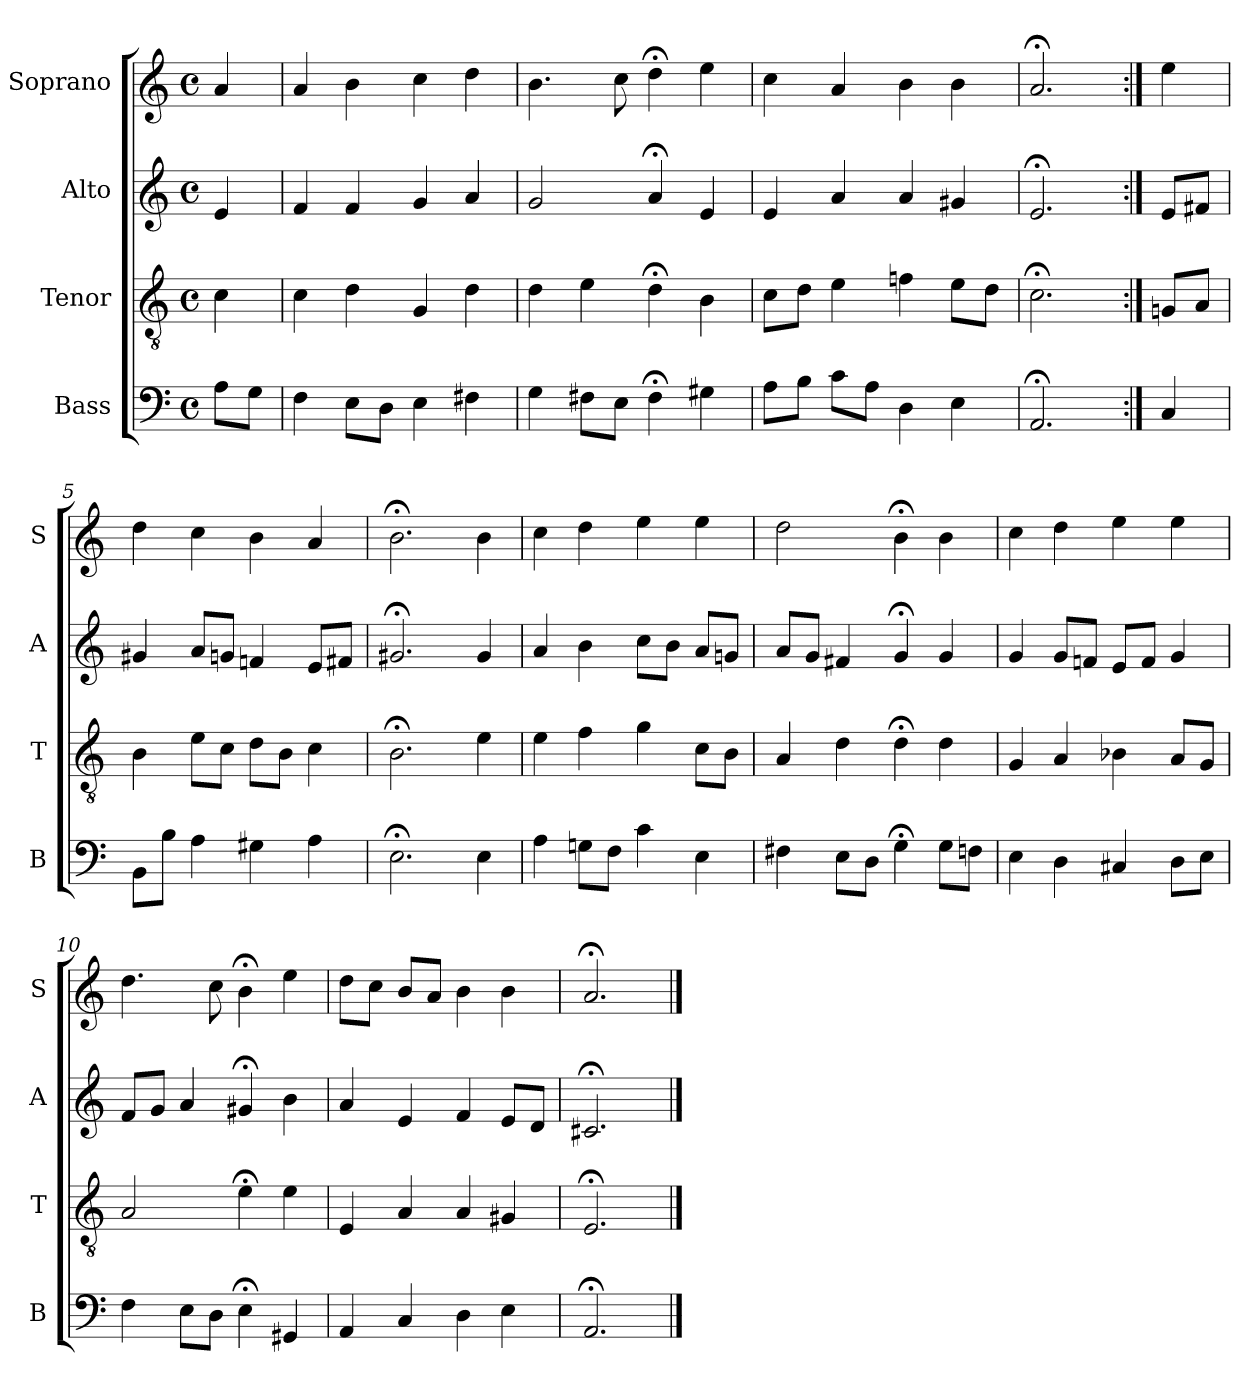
**kern	**kern	**kern	**kern
*part4	*part3	*part2	*part1
*staff4	*staff3	*staff2	*staff1
*I"Bass	*I"Tenor	*I"Alto	*I"Soprano
*I'B	*I'T	*I'A	*I'S
*clefF4	*clefGv2	*clefG2	*clefG2
*k[]	*k[]	*k[]	*k[]
*a:	*a:	*a:	*a:
*M4/4	*M4/4	*M4/4	*M4/4
*met(c)	*met(c)	*met(c)	*met(c)
*MM100	*MM100	*MM100	*MM100
=	=	=	=
8AL	4c	4e	4a
8GJ	.	.	.
=1	=1	=1	=1
4F	4c	4f	4a
8EL	4d	4f	4b
8DJ	.	.	.
4E	4G	4g	4cc
4F#X	4d	4a	4dd
=2	=2	=2	=2
4G	4d	2g	4.b
8F#XL	4e	.	.
8EJ	.	.	8cc
4F#;<	4d;<	4a;<	4dd;<
4G#X	4B	4e	4ee
=3	=3	=3	=3
8AL	8cL	4e	4cc
8BJ	8dJ	.	.
8cL	4e	4a	4a
8AJ	.	.	.
4D	4fn	4a	4b
4E	8eL	4g#X	4b
.	8dJ	.	.
=4	=4	=4	=4
2.AA;<	2.c;<	2.e;<	2.a;<
=:|!	=:|!	=:|!	=:|!
4C	8GnL	8eL	4ee
.	8AJ	8f#XJ	.
=5	=5	=5	=5
8BBiL	4Bi	4g#Xi	4ddi
8BJ	.	.	.
4A	8eL	8aL	4cc
.	8cJ	8gnJ	.
4G#X	8dL	4fn	4b
.	8BJ	.	.
4A	4c	8eL	4a
.	.	8f#XJ	.
=6	=6	=6	=6
2.E;<	2.B;<	2.g#X;<	2.b;<
4E	4e	4g#	4b
=7	=7	=7	=7
4A	4e	4a	4cc
8GnL	4f	4b	4dd
8FJ	.	.	.
4c	4g	8ccL	4ee
.	.	8bJ	.
4E	8cL	8aL	4ee
.	8BJ	8gnJ	.
=8	=8	=8	=8
4F#X	4A	8aL	2dd
.	.	8gJ	.
8EL	4d	4f#X	.
8DJ	.	.	.
4G;<	4d;<	4g;<	4b;<
8GL	4d	4g	4b
8FnJ	.	.	.
=9	=9	=9	=9
4E	4G	4g	4cc
4D	4A	8gL	4dd
.	.	8fnJ	.
4C#X	4B-X	8eL	4ee
.	.	8fJ	.
8DL	8AL	4g	4ee
8EJ	8GJ	.	.
=10	=10	=10	=10
4F	2A	8fL	4.dd
.	.	8gJ	.
8EL	.	4a	.
8DJ	.	.	8cc
4E;<	4e;<	4g#X;<	4b;<
4GG#X	4e	4b	4ee
=11	=11	=11	=11
4AA	4E	4a	8ddL
.	.	.	8ccJ
4C	4A	4e	8bL
.	.	.	8aJ
4D	4A	4f	4b
4E	4G#X	8eL	4b
.	.	8dJ	.
=12	=12	=12	=12
2.AA;<	2.E;<	2.c#X;<	2.a;<
==	==	==	==
*-	*-	*-	*-
